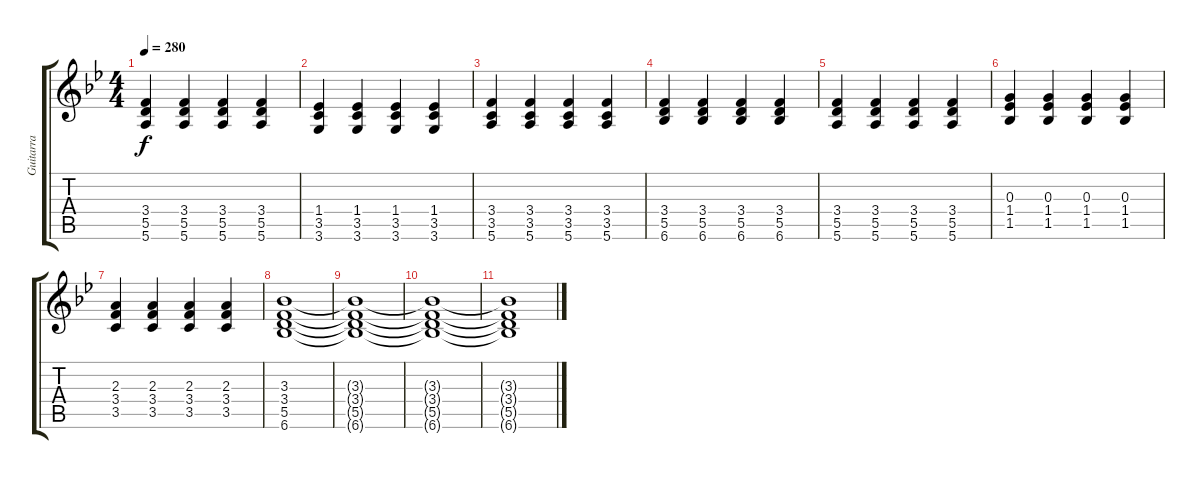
\track ("Guitarra" "Guitarra") {instrument distortionguitar}
\staff {score tabs}
\tuning (E4 B3 G3 D3 A2 E2) {hide}
\ts (4 4)
\tempo 280
\clef g2
\ks bb
(3.4 5.5 5.6).4{dy f} (3.4 5.5 5.6).4 (3.4 5.5 5.6).4 (3.4 5.5 5.6).4 |
(1.4 3.5 3.6).4 (1.4 3.5 3.6).4 (1.4 3.5 3.6).4 (1.4 3.5 3.6).4 |
(3.4 3.5 5.6).4 (3.4 3.5 5.6).4 (3.4 3.5 5.6).4 (3.4 3.5 5.6).4 |
(3.4 5.5 6.6).4 (3.4 5.5 6.6).4 (3.4 5.5 6.6).4 (3.4 5.5 6.6).4 |
(3.4 5.5 5.6).4 (3.4 5.5 5.6).4 (3.4 5.5 5.6).4 (3.4 5.5 5.6).4 |
(0.3 1.4 1.5).4 (0.3 1.4 1.5).4 (0.3 1.4 1.5).4 (0.3 1.4 1.5).4 |
(2.3 3.4 3.5).4 (2.3 3.4 3.5).4 (2.3 3.4 3.5).4 (2.3 3.4 3.5).4 |
(3.3 3.4 5.5 6.6).1 |
(3.3{t} 3.4{t} 5.5{t} 6.6{t}).1 |
(3.3{t} 3.4{t} 5.5{t} 6.6{t}).1{volume 0} |
(3.3{t} 3.4{t} 5.5{t} 6.6{t}).1
